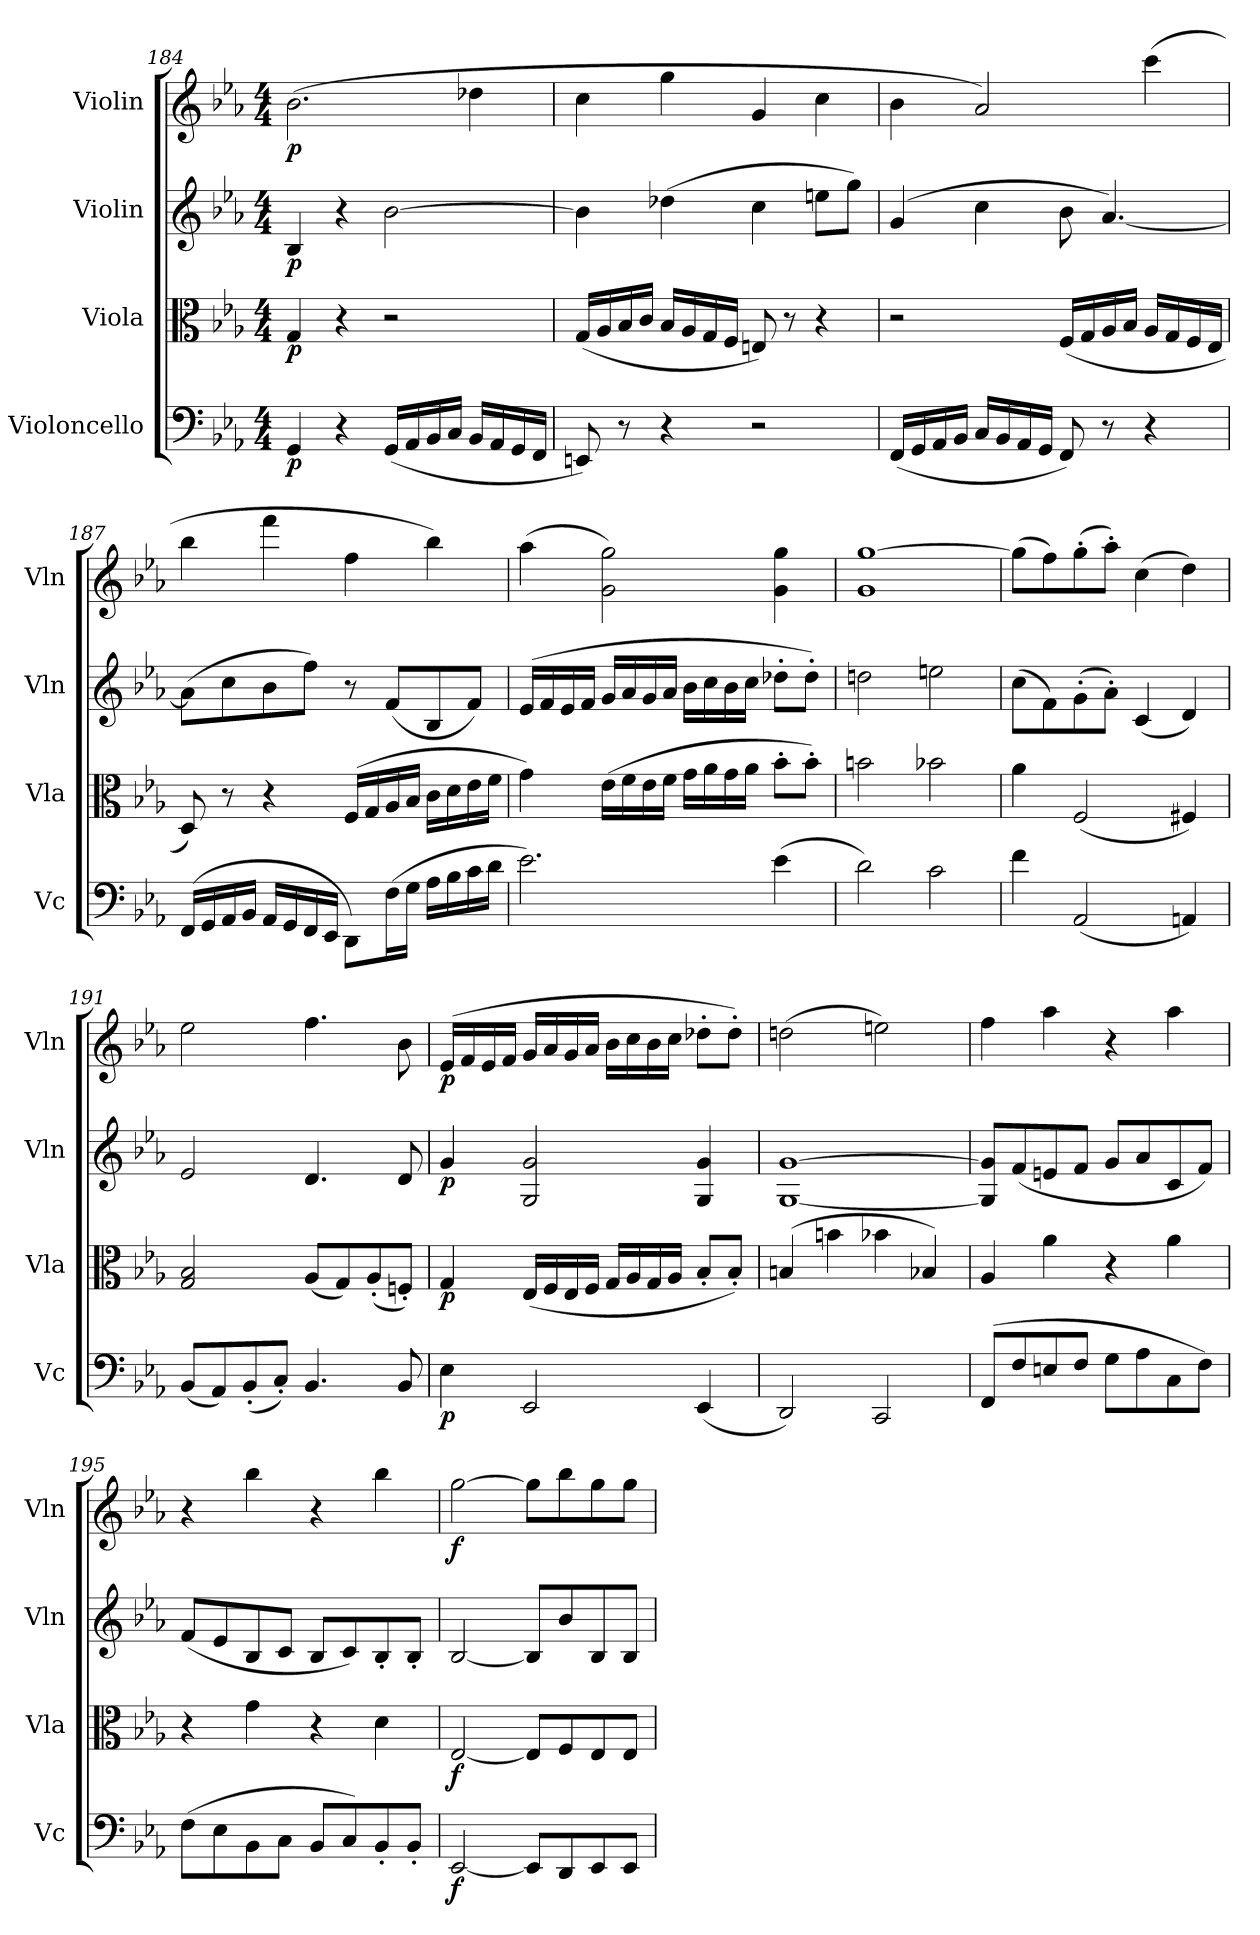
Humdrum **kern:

**kern	**dynam	**kern	**dynam	**kern	**dynam	**kern	**dynam
*part4	*part4	*part3	*part3	*part2	*part2	*part1	*part1
*staff4	*staff4	*staff3	*staff3	*staff2	*staff2	*staff1	*staff1
*I"Violoncello	*	*I"Viola	*	*I"Violin	*	*I"Violin	*
*I'Vc	*	*I'Vla	*	*I'Vln	*	*I'Vln	*
*clefF4	*	*clefC3	*	*clefG2	*	*clefG2	*
*k[b-e-a-]	*	*k[b-e-a-]	*	*k[b-e-a-]	*	*k[b-e-a-]	*
*E-:	*	*E-:	*	*E-:	*	*E-:	*
*M4/4	*	*M4/4	*	*M4/4	*	*M4/4	*
=184	=184	=184	=184	=184	=184	=184	=184
4GG/	p	4G/	p	4B-/	p	(2.b-\	p
4r	.	4r	.	4r	.	.	.
(16GG/LL	.	2r	.	[2b-\	.	.	.
16AA-/	.	.	.	.	.	.	.
16BB-/	.	.	.	.	.	.	.
16C/JJ	.	.	.	.	.	.	.
16BB-/LL	.	.	.	.	.	4dd-X\	.
16AA-/	.	.	.	.	.	.	.
16GG/	.	.	.	.	.	.	.
16FF/JJ	.	.	.	.	.	.	.
=185	=185	=185	=185	=185	=185	=185	=185
8EEn/)	.	(16G/LL	.	4b-\]	.	4cc\	.
.	.	16A-/	.	.	.	.	.
8r	.	16B-/	.	.	.	.	.
.	.	16c/JJ	.	.	.	.	.
4r	.	16B-/LL	.	(4dd-X\	.	4gg\	.
.	.	16A-/	.	.	.	.	.
.	.	16G/	.	.	.	.	.
.	.	16F/JJ	.	.	.	.	.
2r	.	8En/)	.	4cc\	.	4g/	.
.	.	8r	.	.	.	.	.
.	.	4r	.	8een\L	.	4cc\	.
.	.	.	.	8gg\J)	.	.	.
=186	=186	=186	=186	=186	=186	=186	=186
(16FF/LL	.	2r	.	(4g/	.	4b-\	.
16GG/	.	.	.	.	.	.	.
16AA-/	.	.	.	.	.	.	.
16BB-/JJ	.	.	.	.	.	.	.
16C/LL	.	.	.	4cc\	.	2a-/)	.
16BB-/	.	.	.	.	.	.	.
16AA-/	.	.	.	.	.	.	.
16GG/JJ	.	.	.	.	.	.	.
8FF/)	.	(16F/LL	.	8b-\	.	.	.
.	.	16G/	.	.	.	.	.
8r	.	16A-/	.	[4.a-/)	.	.	.
.	.	16B-/JJ	.	.	.	.	.
4r	.	16A-/LL	.	.	.	(4ccc\	.
.	.	16G/	.	.	.	.	.
.	.	16F/	.	.	.	.	.
.	.	16E-/JJ	.	.	.	.	.
=187	=187	=187	=187	=187	=187	=187	=187
(16FF/LL	.	8D/)	.	(8a-\L]	.	4bb-\	.
16GG/	.	.	.	.	.	.	.
16AA-/	.	8r	.	8cc\	.	.	.
16BB-/JJ	.	.	.	.	.	.	.
16AA-/LL	.	4r	.	8b-\	.	4fff\	.
16GG/	.	.	.	.	.	.	.
16FF/	.	.	.	8ff\J)	.	.	.
16EE-/JJ	.	.	.	.	.	.	.
8DD/L)	.	(16F/LL	.	8r	.	4ff\	.
.	.	16G/	.	.	.	.	.
(16F\L	.	16A-/	.	(8f/L	.	.	.
16G\JJ	.	16B-/JJ	.	.	.	.	.
16A-\LL	.	16c\LL	.	8B-/	.	4bb-\)	.
16B-\	.	16d\	.	.	.	.	.
16c\	.	16e-\	.	8f/J)	.	.	.
16d\JJ	.	16f\JJ	.	.	.	.	.
=188	=188	=188	=188	=188	=188	=188	=188
2.e-\)	.	4g\)	.	(16e-/LL	.	(4aa-\	.
.	.	.	.	16f/	.	.	.
.	.	.	.	16e-/	.	.	.
.	.	.	.	16f/JJ	.	.	.
.	.	(16e-\LL	.	16g/LL	.	2g\ 2gg\)	.
.	.	16f\	.	16a-/	.	.	.
.	.	16e-\	.	16g/	.	.	.
.	.	16f\JJ	.	16a-/JJ	.	.	.
.	.	16g\LL	.	16b-\LL	.	.	.
.	.	16a-\	.	16cc\	.	.	.
.	.	16g\	.	16b-\	.	.	.
.	.	16a-\JJ	.	16cc\JJ	.	.	.
(4e-\	.	8b-'\L	.	8dd-X'\L	.	4g\ 4gg\	.
.	.	8b-'\J)	.	8dd-'\J)	.	.	.
=189	=189	=189	=189	=189	=189	=189	=189
2d\)	.	2bn\	.	2ddn\	.	1g [1gg	.
2c\	.	2b-X\	.	2een\	.	.	.
=190	=190	=190	=190	=190	=190	=190	=190
4f\	.	4a-\	.	(8cc\L	.	(8gg\L]	.
.	.	.	.	8f\)	.	8ff\)	.
(2AA-/	.	(2F/	.	(8g'\	.	(8gg'\	.
.	.	.	.	8a-'\J)	.	8aa-'\J)	.
.	.	.	.	(4c/	.	(4cc\	.
4AAn/)	.	4F#X/)	.	4d/)	.	4dd\)	.
=191	=191	=191	=191	=191	=191	=191	=191
(8BB-/L	.	2G/ 2B-/	.	2e-/	.	2ee-\	.
8AA-/)	.	.	.	.	.	.	.
(8BB-'/	.	.	.	.	.	.	.
8C'/J)	.	.	.	.	.	.	.
4.BB-/	.	(8A-/L	.	4.d/	.	4.ff\	.
.	.	8G/)	.	.	.	.	.
.	.	(8A-'/	.	.	.	.	.
8BB-/	.	8Fn'/J)	.	8d/	.	8b-\	.
=192	=192	=192	=192	=192	=192	=192	=192
4E-\	p	4G/	p	4g/	p	(16e-/LL	p
.	.	.	.	.	.	16f/	.
.	.	.	.	.	.	16e-/	.
.	.	.	.	.	.	16f/JJ	.
2EE-/	.	(16E-/LL	.	2G/ 2g/	.	16g/LL	.
.	.	16F/	.	.	.	16a-/	.
.	.	16E-/	.	.	.	16g/	.
.	.	16F/JJ	.	.	.	16a-/JJ	.
.	.	16G/LL	.	.	.	16b-\LL	.
.	.	16A-/	.	.	.	16cc\	.
.	.	16G/	.	.	.	16b-\	.
.	.	16A-/JJ	.	.	.	16cc\JJ	.
(4EE-/	.	8B-'/L	.	4G/ 4g/	.	8dd-X'\L	.
.	.	8B-'/J)	.	.	.	8dd-'\J)	.
=193	=193	=193	=193	=193	=193	=193	=193
2DD/)	.	(4Bn/	.	[1G [1g	.	(2ddn\	.
.	.	4bn\	.	.	.	.	.
2CC/	.	4b-X\	.	.	.	2een\)	.
.	.	4B-X/)	.	.	.	.	.
=194	=194	=194	=194	=194	=194	=194	=194
(8FF/L	.	4A-/	.	8G]/ 8g]/L	.	4ff\	.
8F/	.	.	.	(8f/	.	.	.
8En/	.	4a-\	.	8en/	.	4aa-\	.
8F/J	.	.	.	8f/J	.	.	.
8G\L	.	4r	.	8g/L	.	4r	.
8A-\	.	.	.	8a-/	.	.	.
8C\	.	4a-\	.	8c/	.	4aa-\	.
8F\J)	.	.	.	8f/J)	.	.	.
=195	=195	=195	=195	=195	=195	=195	=195
(8F\L	.	4r	.	(8f/L	.	4r	.
8E-\	.	.	.	8e-/	.	.	.
8BB-\	.	4g\	.	8B-/	.	4bb-\	.
8C\J	.	.	.	8c/J	.	.	.
8BB-/L	.	4r	.	8B-/L	.	4r	.
8C/)	.	.	.	8c/)	.	.	.
8BB-'/	.	4d\	.	8B-'/	.	4bb-\	.
8BB-'/J	.	.	.	8B-'/J	.	.	.
=196	=196	=196	=196	=196	=196	=196	=196
[2EE-/	f	[2E-/	f	[2B-/	.	[2gg\	f
8EE-/L]	.	8E-/L]	.	8B-/L]	.	8gg\L]	.
8DD/	.	8F/	.	8b-/	.	8bb-\	.
8EE-/	.	8E-/	.	8B-/	.	8gg\	.
8EE-/J	.	8E-/J	.	8B-/J	.	8gg\J	.
=	=	=	=	=	=	=	=
*-	*-	*-	*-	*-	*-	*-	*-
